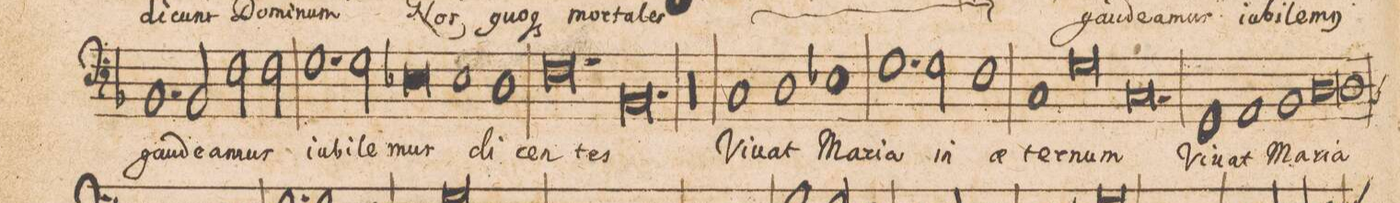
**kern	**text
*I"[Baſso]	*
*clefF4	*
*k[b-]	*
*met(C|)	*
*M3/1	*
1.BB-/	gau-
2BB-/	-de-
2F\	-a-
2F\	-mus
=51-	=51-
1.G\	iu-
2G\	-bi-
*col	*
0E-X\	-le-
=52-	=52-
*Xcol	*
1E-X\	-mus
1D\	di-
=53-	=53-
0.F\	-cen-
=54-	=54-
0.BB-/	-tes
=55-	=55-
00.r	.
=56-	=56-
=57-	=57-
1C/	Vi-
1D\	-uat
1E-X\	Ma-
=58-	=58-
1.G\	-ri-
2G\	-a
1F\	in
=59-	=59-
1C/	ae-
0G\	-ter-
=60-	=60-
0.C/	-num
=61-	=61-
1GG/	Vi-
1AA/	-uat
1BB-/	Ma-
=62-	=62-
0D\	-ri-
*custos:BB	*
1D\	-a
=63-	=63-
*	*ij
*-	*-
